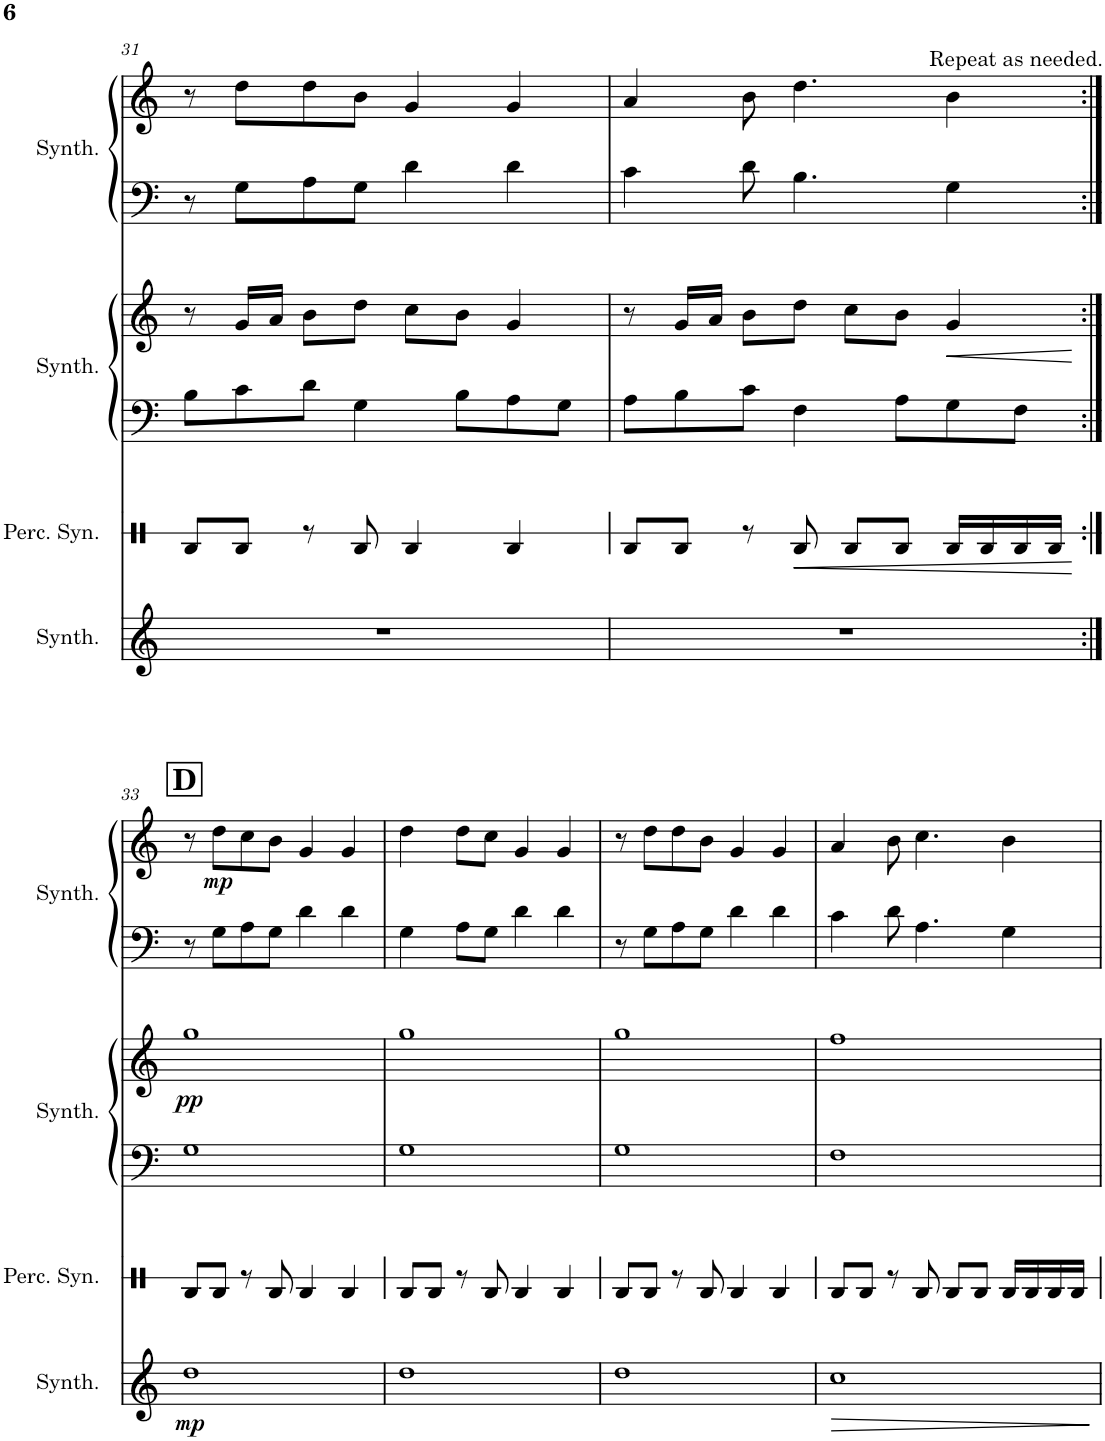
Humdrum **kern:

**kern	**dynam	**kern	**dynam	**kern	**kern	**dynam	**kern	**kern	**dynam
*part4	*part4	*part3	*part3	*part2	*part2	*part2	*part1	*part1	*part1
*staff6	*staff6	*staff5	*staff5	*staff4	*staff3	*staff3/4	*staff2	*staff1	*staff1/2
*I"Choir Synthesizer	*	*I"Percussion Synthesizer	*	*I"Square Synthesizer	*	*	*I"Square Synthesizer	*	*
*I'Synth.	*	*I'Perc. Syn.	*	*I'Synth.	*	*	*I'Synth.	*	*
!!LO:PB:g=z
*clefG2	*	*clefX	*	*clefF4	*clefG2	*	*clefF4	*clefG2	*
*k[]	*	*k[]	*	*k[]	*k[]	*	*k[]	*k[]	*
*M4/4	*	*M4/4	*	*M4/4	*M4/4	*	*M4/4	*M4/4	*
=31	=31	=31	=31	=31	=31	=31	=31	=31	=31
1r	.	8RB/L	.	8B\L	8r	.	8r	8r	.
.	.	8RB/J	.	8c\	16g/LL	.	8G\L	8dd\L	.
.	.	.	.	.	16a/JJ	.	.	.	.
.	.	8r	.	8d\J	8b\L	.	8A\	8dd\	.
.	.	8RB/	.	4G\	8dd\J	.	8G\J	8b\J	.
.	.	4RB/	.	.	8cc\L	.	4d\	4g/	.
.	.	.	.	8B\L	8b\J	.	.	.	.
.	.	4RB/	.	8A\	4g/	.	4d\	4g/	.
.	.	.	.	8G\J	.	.	.	.	.
=32	=32	=32	=32	=32	=32	=32	=32	=32	=32
1r	.	8RB/L	.	8A\L	8r	.	4c\	4a/	.
.	.	8RB/J	.	8B\	16g/LL	.	.	.	.
.	.	.	.	.	16a/JJ	.	.	.	.
.	.	8r	.	8c\J	8b\L	.	8d\	8b\	.
!	!	!	!LO:HP:b	!	!	!	!	!	!
.	.	8RB/	<	4F\	8dd\J	.	4.B\	4.dd\	.
.	.	8RB/L	.	.	8cc\L	.	.	.	.
.	.	8RB/J	.	8A\L	8b\J	.	.	.	.
!	!	!	!	!	!	!	!	!LO:TX:a:t=Repeat as needed.	!
!	!	!	!	!	!	!LO:HP:b	!	!	!
.	.	16RB/LL	.	8G\	4g/	<	4G\	4b\	.
.	.	16RB/	.	.	.	.	.	.	.
.	.	16RB/	.	8F\J	.	.	.	.	.
.	.	16RB/JJ	.	.	.	.	.	.	.
.	.	.	[	.	.	[	.	.	.
!!LO:LB:g=z
!!LO:REH:place=s1:a:B:cj:fs=14:t=D
=33:|!	=33:|!	=33:|!	=33:|!	=33:|!	=33:|!	=33:|!	=33:|!	=33:|!	=33:|!
!	!LO:DY:b	!	!	!	!	!LO:DY:b	!	!	!
1dd	mp	8RB/L	.	1G	1gg	pp	8r	8r	.
!	!	!	!	!	!	!	!	!	!LO:DY:b
.	.	8RB/J	.	.	.	.	8G\L	8dd\L	mp
.	.	8r	.	.	.	.	8A\	8cc\	.
.	.	8RB/	.	.	.	.	8G\J	8b\J	.
.	.	4RB/	.	.	.	.	4d\	4g/	.
.	.	4RB/	.	.	.	.	4d\	4g/	.
=34	=34	=34	=34	=34	=34	=34	=34	=34	=34
1dd	.	8RB/L	.	1G	1gg	.	4G\	4dd\	.
.	.	8RB/J	.	.	.	.	.	.	.
.	.	8r	.	.	.	.	8A\L	8dd\L	.
.	.	8RB/	.	.	.	.	8G\J	8cc\J	.
.	.	4RB/	.	.	.	.	4d\	4g/	.
.	.	4RB/	.	.	.	.	4d\	4g/	.
=35	=35	=35	=35	=35	=35	=35	=35	=35	=35
1dd	.	8RB/L	.	1G	1gg	.	8r	8r	.
.	.	8RB/J	.	.	.	.	8G\L	8dd\L	.
.	.	8r	.	.	.	.	8A\	8dd\	.
.	.	8RB/	.	.	.	.	8G\J	8b\J	.
.	.	4RB/	.	.	.	.	4d\	4g/	.
.	.	4RB/	.	.	.	.	4d\	4g/	.
=36	=36	=36	=36	=36	=36	=36	=36	=36	=36
!	!LO:HP:b	!	!	!	!	!	!	!	!
1cc	>	8RB/L	.	1F	1ff	.	4c\	4a/	.
.	.	8RB/J	.	.	.	.	.	.	.
.	.	8r	.	.	.	.	8d\	8b\	.
.	.	8RB/	.	.	.	.	4.A\	4.cc\	.
.	.	8RB/L	.	.	.	.	.	.	.
.	.	8RB/J	.	.	.	.	.	.	.
.	.	16RB/LL	.	.	.	.	4G\	4b\	.
.	.	16RB/	.	.	.	.	.	.	.
.	.	16RB/	.	.	.	.	.	.	.
.	.	16RB/JJ	.	.	.	.	.	.	.
.	]	.	.	.	.	.	.	.	.
=	=	=	=	=	=	=	=	=	=
*-	*-	*-	*-	*-	*-	*-	*-	*-	*-
